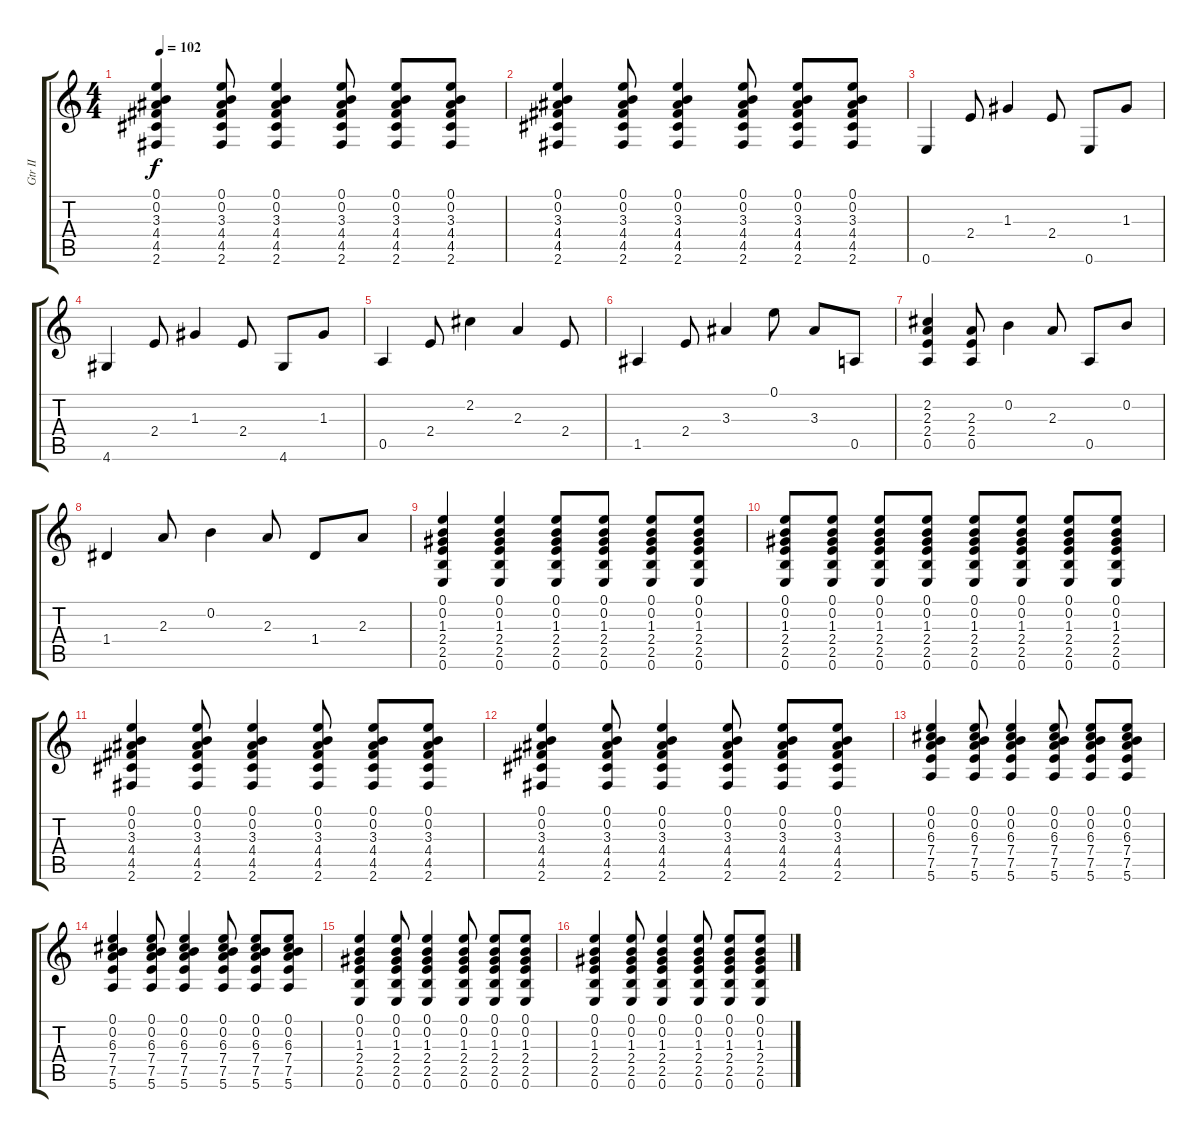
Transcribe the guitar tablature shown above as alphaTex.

\track ("Gtr II" "Gtr II") {instrument acousticguitarsteel}
\staff {score tabs}
\tuning (E4 B3 G3 D3 A2 E2) {hide}
\ts (4 4)
\tempo 102
\clef g2
\ks c
(0.1 0.2 3.3 4.4 4.5 2.6).4{dy f} (0.1 0.2 3.3 4.4 4.5 2.6).8 (0.1 0.2 3.3 4.4 4.5 2.6).4 (0.1 0.2 3.3 4.4 4.5 2.6).8 (0.1 0.2 3.3 4.4 4.5 2.6).8 (0.1 0.2 3.3 4.4 4.5 2.6).8 |
(0.1 0.2 3.3 4.4 4.5 2.6).4 (0.1 0.2 3.3 4.4 4.5 2.6).8 (0.1 0.2 3.3 4.4 4.5 2.6).4 (0.1 0.2 3.3 4.4 4.5 2.6).8 (0.1 0.2 3.3 4.4 4.5 2.6).8 (0.1 0.2 3.3 4.4 4.5 2.6).8 |
0.6.4 2.4.8 1.3.4 2.4.8 0.6.8 1.3.8 |
4.6.4 2.4.8 1.3.4 2.4.8 4.6.8 1.3.8 |
0.5.4 2.4.8 2.2.4 2.3.4 2.4.8 |
1.5.4 2.4.8 3.3.4 0.1.8 3.3.8 0.5.8 |
(2.2 2.3 2.4 0.5).4 (2.3 2.4 0.5).8 0.2.4 2.3.8 0.5.8 0.2.8 |
1.4.4 2.3.8 0.2.4 2.3.8 1.4.8 2.3.8 |
(0.1 0.2 1.3 2.4 2.5 0.6).4 (0.1 0.2 1.3 2.4 2.5 0.6).4 (0.1 0.2 1.3 2.4 2.5 0.6).8 (0.1 0.2 1.3 2.4 2.5 0.6).8 (0.1 0.2 1.3 2.4 2.5 0.6).8 (0.1 0.2 1.3 2.4 2.5 0.6).8 |
(0.1 0.2 1.3 2.4 2.5 0.6).8 (0.1 0.2 1.3 2.4 2.5 0.6).8 (0.1 0.2 1.3 2.4 2.5 0.6).8 (0.1 0.2 1.3 2.4 2.5 0.6).8 (0.1 0.2 1.3 2.4 2.5 0.6).8 (0.1 0.2 1.3 2.4 2.5 0.6).8 (0.1 0.2 1.3 2.4 2.5 0.6).8 (0.1 0.2 1.3 2.4 2.5 0.6).8 |
(0.1 0.2 3.3 4.4 4.5 2.6).4 (0.1 0.2 3.3 4.4 4.5 2.6).8 (0.1 0.2 3.3 4.4 4.5 2.6).4 (0.1 0.2 3.3 4.4 4.5 2.6).8 (0.1 0.2 3.3 4.4 4.5 2.6).8 (0.1 0.2 3.3 4.4 4.5 2.6).8 |
(0.1 0.2 3.3 4.4 4.5 2.6).4 (0.1 0.2 3.3 4.4 4.5 2.6).8 (0.1 0.2 3.3 4.4 4.5 2.6).4 (0.1 0.2 3.3 4.4 4.5 2.6).8 (0.1 0.2 3.3 4.4 4.5 2.6).8 (0.1 0.2 3.3 4.4 4.5 2.6).8 |
(0.1 0.2 6.3 7.4 7.5 5.6).4 (0.1 0.2 6.3 7.4 7.5 5.6).8 (0.1 0.2 6.3 7.4 7.5 5.6).4 (0.1 0.2 6.3 7.4 7.5 5.6).8 (0.1 0.2 6.3 7.4 7.5 5.6).8 (0.1 0.2 6.3 7.4 7.5 5.6).8 |
(0.1 0.2 6.3 7.4 7.5 5.6).4 (0.1 0.2 6.3 7.4 7.5 5.6).8 (0.1 0.2 6.3 7.4 7.5 5.6).4 (0.1 0.2 6.3 7.4 7.5 5.6).8 (0.1 0.2 6.3 7.4 7.5 5.6).8 (0.1 0.2 6.3 7.4 7.5 5.6).8 |
(0.1 0.2 1.3 2.4 2.5 0.6).4 (0.1 0.2 1.3 2.4 2.5 0.6).8 (0.1 0.2 1.3 2.4 2.5 0.6).4 (0.1 0.2 1.3 2.4 2.5 0.6).8 (0.1 0.2 1.3 2.4 2.5 0.6).8 (0.1 0.2 1.3 2.4 2.5 0.6).8 |
(0.1 0.2 1.3 2.4 2.5 0.6).4 (0.1 0.2 1.3 2.4 2.5 0.6).8 (0.1 0.2 1.3 2.4 2.5 0.6).4 (0.1 0.2 1.3 2.4 2.5 0.6).8 (0.1 0.2 1.3 2.4 2.5 0.6).8 (0.1 0.2 1.3 2.4 2.5 0.6).8
